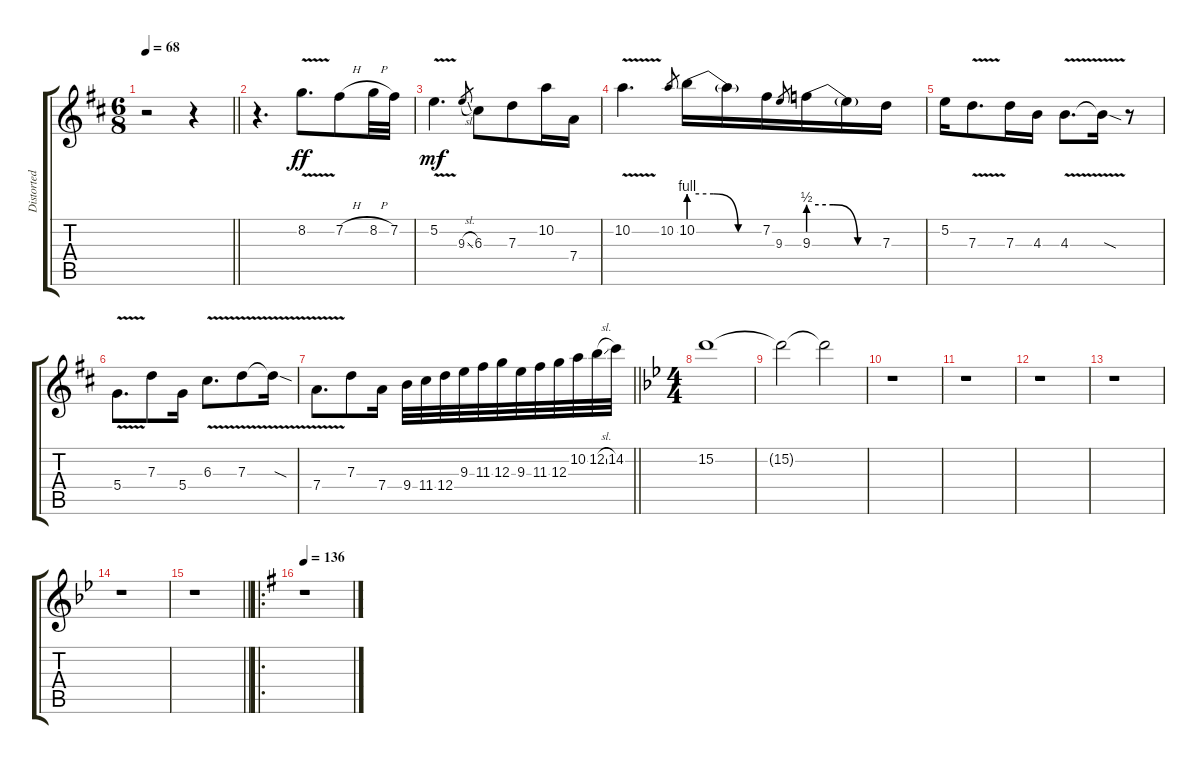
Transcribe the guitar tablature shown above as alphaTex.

\track ("Distorted [Lead]" "Distorted ") {instrument overdrivenguitar}
\staff {score tabs}
\tuning (E4 B3 G3 D3 A2 E2) {hide}
\ts (6 8)
\tempo 68
\clef g2
\barLineRight lightlight
\ks d
r.2{dy mf} r.4 |
\section ("" " ")
r.4{d} 8.2{v}.8{d dy ff} 7.2{h}.8 8.2{h}.32 7.2.32 |
5.2{v}.4{d dy mf} 9.3{sl}.8{gr} 6.3.8 7.3.8 10.2.16 7.4.16 |
10.2{v}.4{d} 10.2.8{gr} 10.2{be (custom 0 4 20 4 40 0 60 0)}.16 10.2{t}.16 7.2.16 9.3.8{gr} 9.3{be (custom 0 2 20 2 40 0 60 0)}.16 9.3{t}.16 7.3.16 |
5.2.16 7.3{v}.8{d} 7.3.16 4.3.16 4.3{v}.8{d} 4.3{sod t}.16 r.8 |
5.4{v}.8{d} 7.3.8 5.4.16 6.3{v}.8{d} 7.3{v}.8 7.3{sod t}.16 |
\barLineRight lightlight
7.4{v}.8{d} 7.3.8 7.4.16 9.4.32 11.4.32 12.4.32 9.3.32 11.3.32 12.3.32 9.3.32 11.3.32 12.3.32 10.2.32 12.2{sl}.32 14.2.32 |
\ts (4 4)
\section ("" " ")
\ks bb
15.2.1 |
15.2{t}.2 15.2{t}.2 |
r.1 |
r.1 |
r.1 |
r.1 |
r.1 |
\barLineRight lightlight
r.1 |
\ro
\tempo 136
\ks g
r.1
